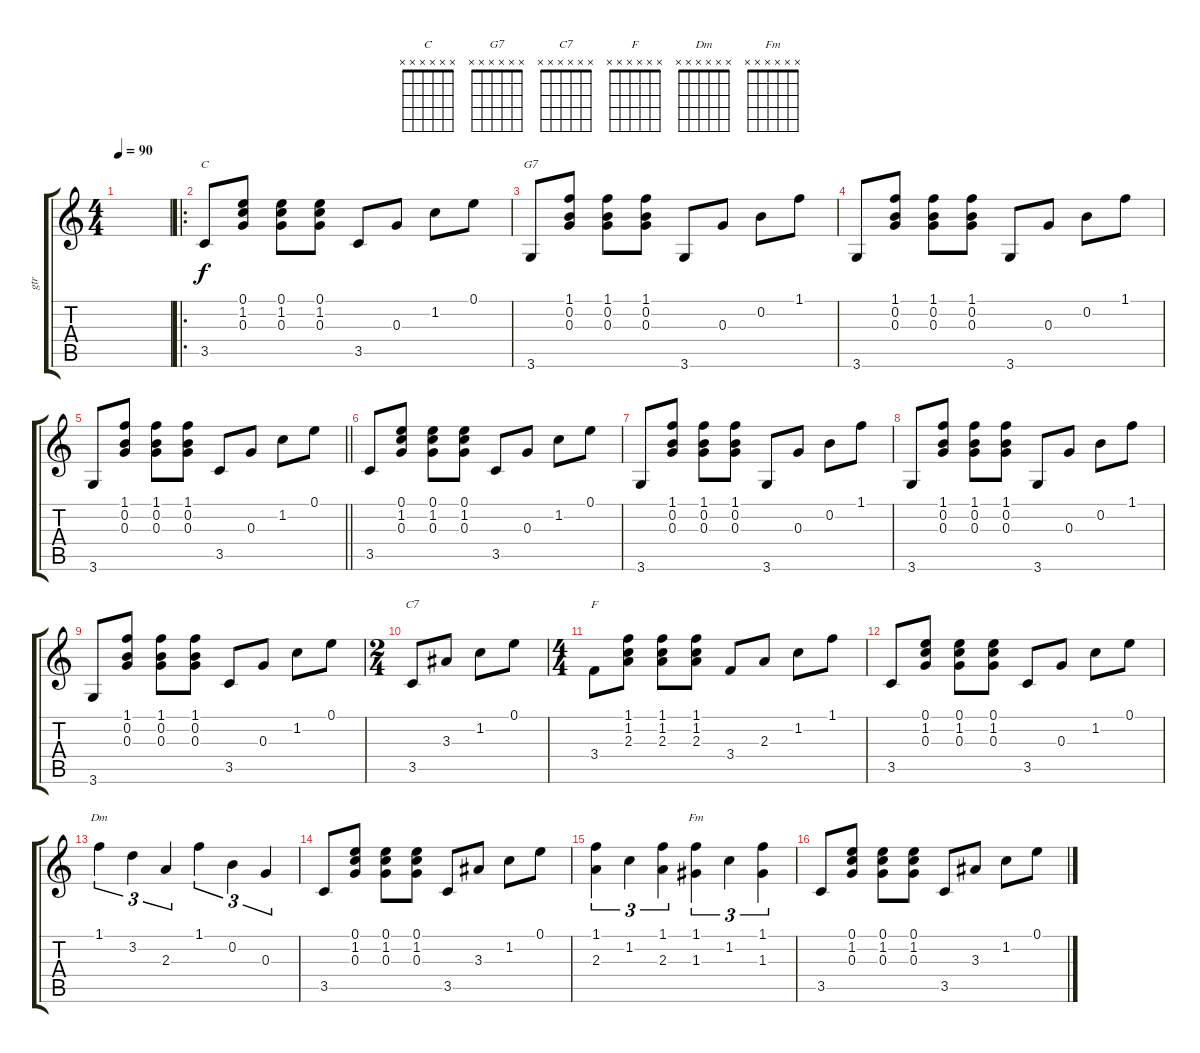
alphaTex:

\track ("gtr" "gtr") {instrument acousticguitarnylon}
\staff {score tabs}
\tuning (E4 B3 G3 D3 A2 E2) {hide}
\chord ("C" x x x x x x)
\chord ("G7" x x x x x x)
\chord ("C7" x x x x x x)
\chord ("F" x x x x x x)
\chord ("Dm" x x x x x x)
\chord ("Fm" x x x x x x)
\ts (4 4)
\tempo 90
\clef g2
\ks c
|
\ro
3.5.8{ch "C"} (0.1 1.2 0.3).8 (0.1 1.2 0.3).8 (0.1 1.2 0.3).8 3.5.8 0.3.8 1.2.8 0.1.8 |
3.6.8{ch "G7"} (1.1 0.2 0.3).8 (1.1 0.2 0.3).8 (1.1 0.2 0.3).8 3.6.8 0.3.8 0.2.8 1.1.8 |
3.6.8 (1.1 0.2 0.3).8 (1.1 0.2 0.3).8 (1.1 0.2 0.3).8 3.6.8 0.3.8 0.2.8 1.1.8 |
\barLineRight lightlight
3.6.8 (1.1 0.2 0.3).8 (1.1 0.2 0.3).8 (1.1 0.2 0.3).8 3.5.8 0.3.8 1.2.8 0.1.8 |
3.5.8 (0.1 1.2 0.3).8 (0.1 1.2 0.3).8 (0.1 1.2 0.3).8 3.5.8 0.3.8 1.2.8 0.1.8 |
3.6.8 (1.1 0.2 0.3).8 (1.1 0.2 0.3).8 (1.1 0.2 0.3).8 3.6.8 0.3.8 0.2.8 1.1.8 |
3.6.8 (1.1 0.2 0.3).8 (1.1 0.2 0.3).8 (1.1 0.2 0.3).8 3.6.8 0.3.8 0.2.8 1.1.8 |
3.6.8 (1.1 0.2 0.3).8 (1.1 0.2 0.3).8 (1.1 0.2 0.3).8 3.5.8 0.3.8 1.2.8 0.1.8 |
\ts (2 4)
3.5.8{ch "C7"} 3.3.8 1.2.8 0.1.8 |
\ts (4 4)
3.4.8{ch "F"} (1.1 1.2 2.3).8 (1.1 1.2 2.3).8 (1.1 1.2 2.3).8 3.4.8 2.3.8 1.2.8 1.1.8 |
3.5.8 (0.1 1.2 0.3).8 (0.1 1.2 0.3).8 (0.1 1.2 0.3).8 3.5.8 0.3.8 1.2.8 0.1.8 |
1.1.4{tu (3 2) ch "Dm"} 3.2.4{tu (3 2)} 2.3.4{tu (3 2)} 1.1.4{tu (3 2)} 0.2.4{tu (3 2)} 0.3.4{tu (3 2)} |
3.5.8 (0.1 1.2 0.3).8 (0.1 1.2 0.3).8 (0.1 1.2 0.3).8 3.5.8 3.3.8 1.2.8 0.1.8 |
(1.1 2.3).4{tu (3 2)} 1.2.4{tu (3 2)} (1.1 2.3).4{tu (3 2)} (1.1 1.3).4{tu (3 2) ch "Fm"} 1.2.4{tu (3 2)} (1.1 1.3).4{tu (3 2)} |
3.5.8 (0.1 1.2 0.3).8 (0.1 1.2 0.3).8 (0.1 1.2 0.3).8 3.5.8 3.3.8 1.2.8 0.1.8
